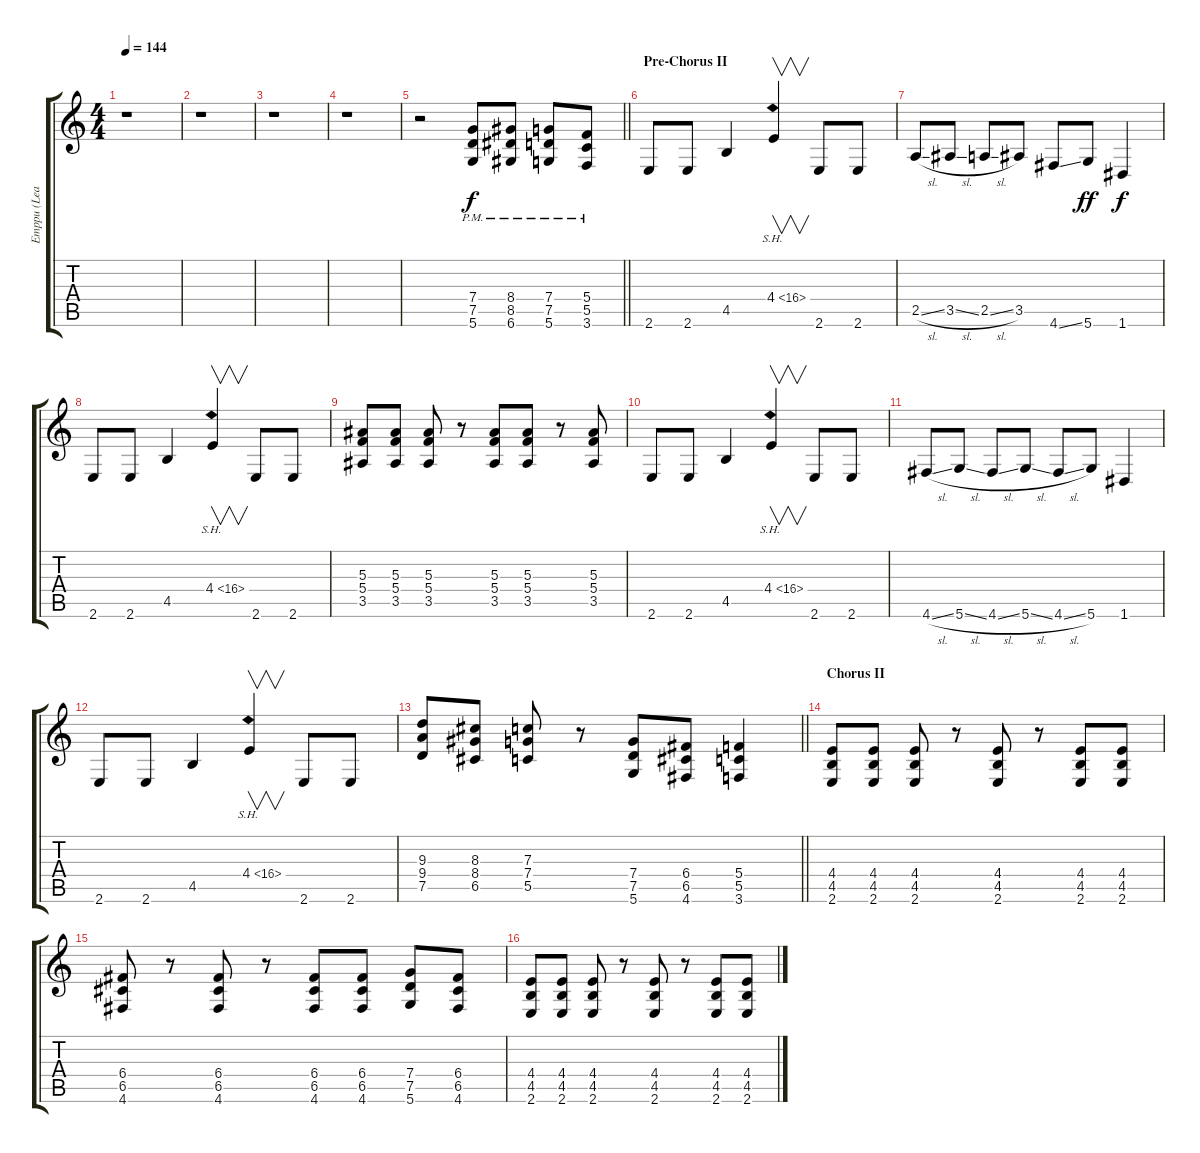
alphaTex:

\track ("Emppu (Lead)" "Emppu (Lea") {instrument distortionguitar}
\staff {score tabs}
\tuning (D4 A3 F3 C3 G2 D2) {hide}
\ts (4 4)
\tempo 144
\clef g2
\ks c
r.1{dy f} |
r.1 |
r.1 |
r.1 |
\barLineRight lightlight
r.2 (7.4{pm} 7.5{pm} 5.6{pm}).8 (8.4{pm} 8.5{pm} 6.6{pm}).8 (7.4{pm} 7.5{pm} 5.6{pm}).8 (5.4{pm} 5.5{pm} 3.6{pm}).8 |
\section ("" "Pre-Chorus II")
2.6.8 2.6.8 4.5.4 4.4{sh 12}.4{v} 2.6.8 2.6.8 |
2.5{sl}.8 3.5{sl}.8 2.5{sl}.8 3.5.8 4.6{ss}.8 5.6.8{dy ff} 1.6.4{dy f} |
2.6.8 2.6.8 4.5.4 4.4{sh 12}.4{v} 2.6.8 2.6.8 |
(5.3 5.4 3.5).8 (5.3 5.4 3.5).8 (5.3 5.4 3.5).8 r.8 (5.3 5.4 3.5).8 (5.3 5.4 3.5).8 r.8 (5.3 5.4 3.5).8 |
2.6.8 2.6.8 4.5.4 4.4{sh 12}.4{v} 2.6.8 2.6.8 |
4.6{sl}.8 5.6{sl}.8 4.6{sl}.8 5.6{sl}.8 4.6{sl}.8 5.6.8 1.6.4 |
2.6.8 2.6.8 4.5.4 4.4{sh 12}.4{v} 2.6.8 2.6.8 |
\barLineRight lightlight
(9.3 9.4 7.5).8 (8.3 8.4 6.5).8 (7.3 7.4 5.5).8 r.8 (7.4 7.5 5.6).8 (6.4 6.5 4.6).8 (5.4 5.5 3.6).4 |
\section ("" "Chorus II")
(4.4 4.5 2.6).8 (4.4 4.5 2.6).8 (4.4 4.5 2.6).8 r.8 (4.4 4.5 2.6).8 r.8 (4.4 4.5 2.6).8 (4.4 4.5 2.6).8 |
(6.4 6.5 4.6).8 r.8 (6.4 6.5 4.6).8 r.8 (6.4 6.5 4.6).8 (6.4 6.5 4.6).8 (7.4 7.5 5.6).8 (6.4 6.5 4.6).8 |
(4.4 4.5 2.6).8 (4.4 4.5 2.6).8 (4.4 4.5 2.6).8 r.8 (4.4 4.5 2.6).8 r.8 (4.4 4.5 2.6).8 (4.4 4.5 2.6).8
